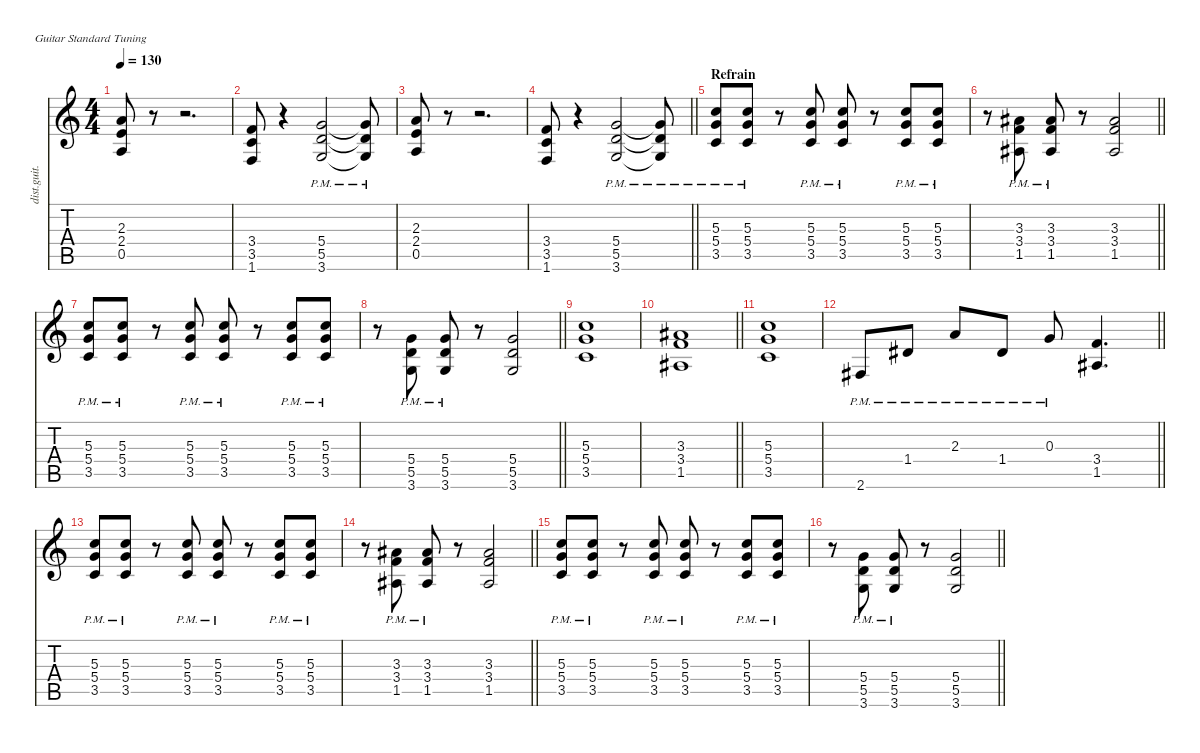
\defaultSystemsLayout 4
\hideDynamics
\bracketExtendMode nobrackets
\track ("Hichem" "dist.guit.") {instrument distortionguitar}
\staff {score tabs}
\tuning (E4 B3 G3 D3 A2 E2)
\ts (4 4)
\tempo 130
\clef g2
\ks c
(2.3 2.4 0.5).8{dy f beam Up} r.8{beam Up} r.2{d beam Up} |
(1.6 3.5 3.4).8{dy mf beam Up} r.4{beam Up} (5.4 5.5 3.6{pm}).2{dy f beam Up} (5.4{t} 5.5{t} 3.6{pm t}).8{beam Up} |
(2.3 2.4 0.5).8{beam Up} r.8{beam Up} r.2{d beam Up} |
\barLineRight lightlight
(1.6 3.5 3.4).8{dy mf beam Up} r.4{beam Up} (5.4 5.5 3.6{pm}).2{dy f beam Up} (5.4{t} 5.5{t} 3.6{pm t}).8{beam Up} |
\section ("" "Refrain")
(5.3{pm} 5.4{pm} 3.5{pm}).8{beam Up} (5.3{pm} 5.4{pm} 3.5{pm}).8{beam Up} r.8{beam Up} (5.3{pm} 5.4{pm} 3.5{pm}).8{beam Up} (5.3{pm} 5.4{pm} 3.5{pm}).8{beam Up} r.8{beam Up} (5.3{pm} 5.4{pm} 3.5{pm}).8{beam Up} (5.3{pm} 5.4{pm} 3.5{pm}).8{beam Up} |
\barLineRight lightlight
r.8{beam Down} (3.3{acc #} 3.4{pm} 1.5{pm acc #}).8{beam Up} (3.3{acc #} 3.4{pm} 1.5{pm acc #}).8{beam Up} r.8{beam Up} (3.3{acc #} 3.4 1.5{acc #}).2{beam Up} |
(5.3{pm} 5.4{pm} 3.5{pm}).8{beam Up} (5.3{pm} 5.4{pm} 3.5{pm}).8{beam Up} r.8{beam Up} (5.3{pm} 5.4{pm} 3.5{pm}).8{beam Up} (5.3{pm} 5.4{pm} 3.5{pm}).8{beam Up} r.8{beam Up} (5.3{pm} 5.4{pm} 3.5{pm}).8{beam Up} (5.3{pm} 5.4{pm} 3.5{pm}).8{beam Up} |
\barLineRight lightlight
r.8{beam Down} (5.4{pm} 5.5{pm} 3.6).8{beam Up} (5.4{pm} 5.5{pm} 3.6).8{beam Up} r.8{beam Up} (5.4 5.5 3.6).2{beam Up} |
(5.3 5.4 3.5).1{beam Up} |
\barLineRight lightlight
(3.3{acc #} 3.4 1.5{acc #}).1{beam Up} |
(5.3 5.4 3.5).1{beam Up} |
\barLineRight lightlight
2.6{pm acc #}.8{beam Up} 1.4{pm acc #}.8{beam Up} 2.3{pm}.8{beam Up} 1.4{pm acc #}.8{beam Up} 0.3{pm}.8{beam Up} (3.4 1.5{acc #}).4{d beam Up} |
(5.3{pm} 5.4{pm} 3.5{pm}).8{beam Up} (5.3{pm} 5.4{pm} 3.5{pm}).8{beam Up} r.8{beam Up} (5.3{pm} 5.4{pm} 3.5{pm}).8{beam Up} (5.3{pm} 5.4{pm} 3.5{pm}).8{beam Up} r.8{beam Up} (5.3{pm} 5.4{pm} 3.5{pm}).8{beam Up} (5.3{pm} 5.4{pm} 3.5{pm}).8{beam Up} |
\barLineRight lightlight
r.8{beam Down} (3.3{acc #} 3.4{pm} 1.5{pm acc #}).8{beam Up} (3.3{acc #} 3.4{pm} 1.5{pm acc #}).8{beam Up} r.8{beam Up} (3.3{acc #} 3.4 1.5{acc #}).2{beam Up} |
(5.3{pm} 5.4{pm} 3.5{pm}).8{beam Up} (5.3{pm} 5.4{pm} 3.5{pm}).8{beam Up} r.8{beam Up} (5.3{pm} 5.4{pm} 3.5{pm}).8{beam Up} (5.3{pm} 5.4{pm} 3.5{pm}).8{beam Up} r.8{beam Up} (5.3{pm} 5.4{pm} 3.5{pm}).8{beam Up} (5.3{pm} 5.4{pm} 3.5{pm}).8{beam Up} |
\barLineRight lightlight
r.8{beam Down} (5.4{pm} 5.5{pm} 3.6).8{beam Up} (5.4{pm} 5.5{pm} 3.6).8{beam Up} r.8{beam Up} (5.4 5.5 3.6).2{beam Up}
